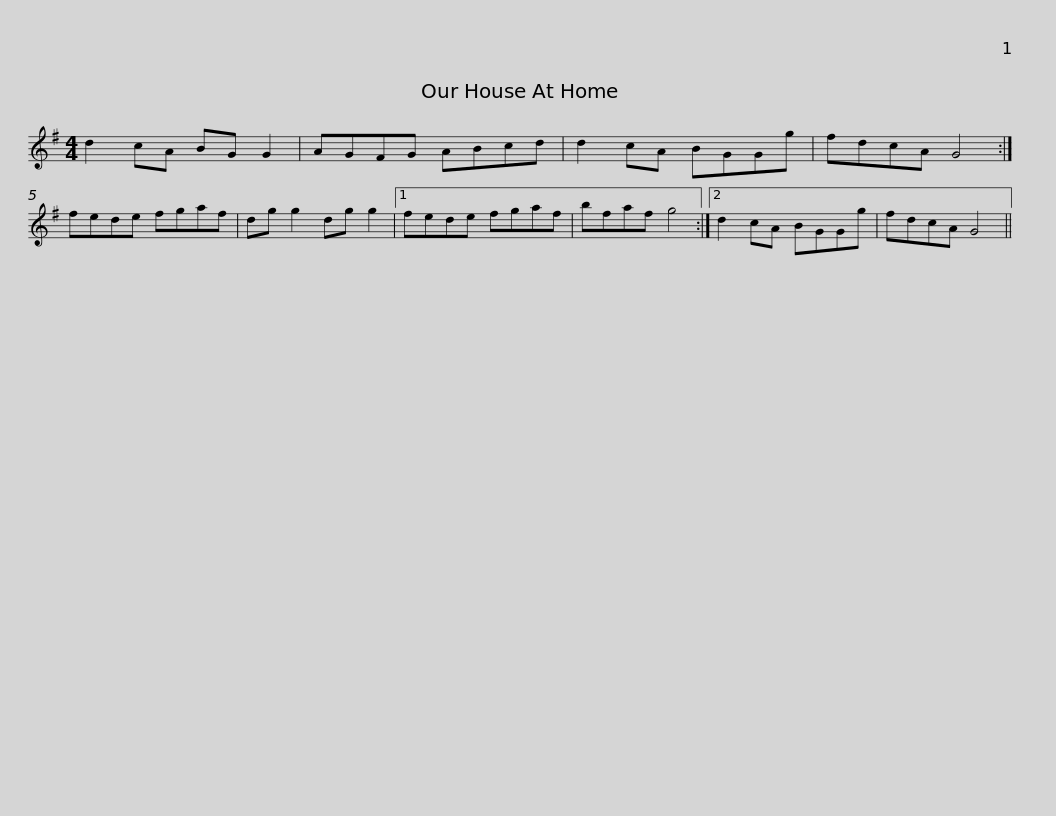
X:1
L:1/8
M:4/4
I:linebreak $
K:G
V:1 treble
V:1
 d2 cA BG G2 | AGFG ABcd | d2 cA BGGg | fdcA G4 :| fede fgaf | %5
 dg g2 dg g2 |1$ fede fgaf | bfaf g4 :|2 d2 cA BGGg | fdcA G4 || %10
